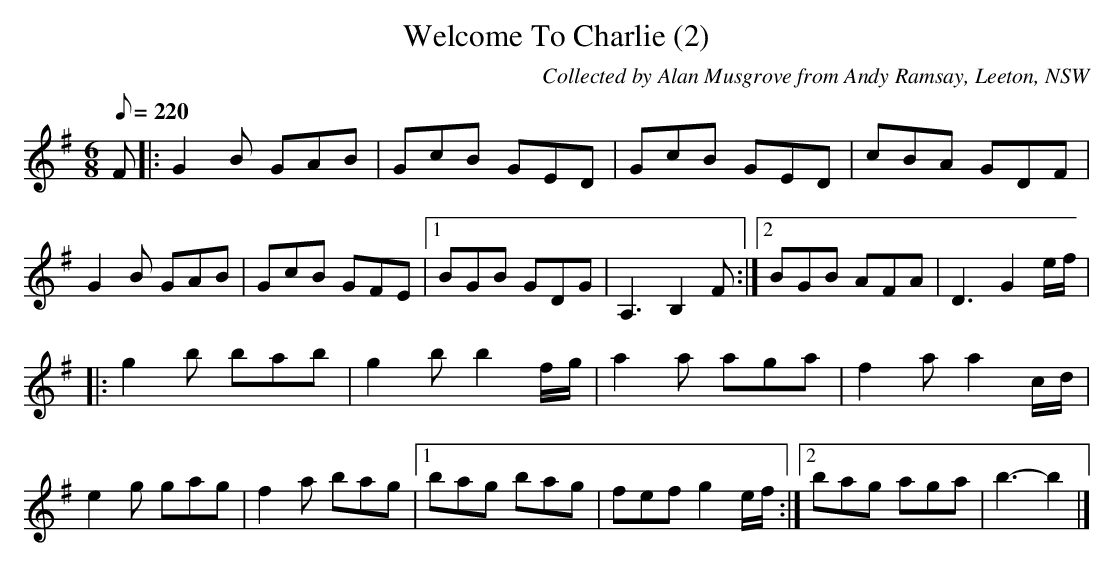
X:1
T:Welcome To Charlie (2)
M:6/8
L:1/8
Q:220
C:Collected by Alan Musgrove from Andy Ramsay, Leeton, NSW
K:G
F|:G2B GAB|GcB GED|GcB GED|cBA GDF|
G2B GAB|GcB GFE|1BGB GDG|A,3B,2F:|2BGB AFA|D3G2e/f/|
|:g2b bab|g2b b2f/g/|a2a aga|f2a a2c/d/|
e2g gag|f2a bag|1bag bag|fefg2e/f/:|2bag aga|b3-b2|]
